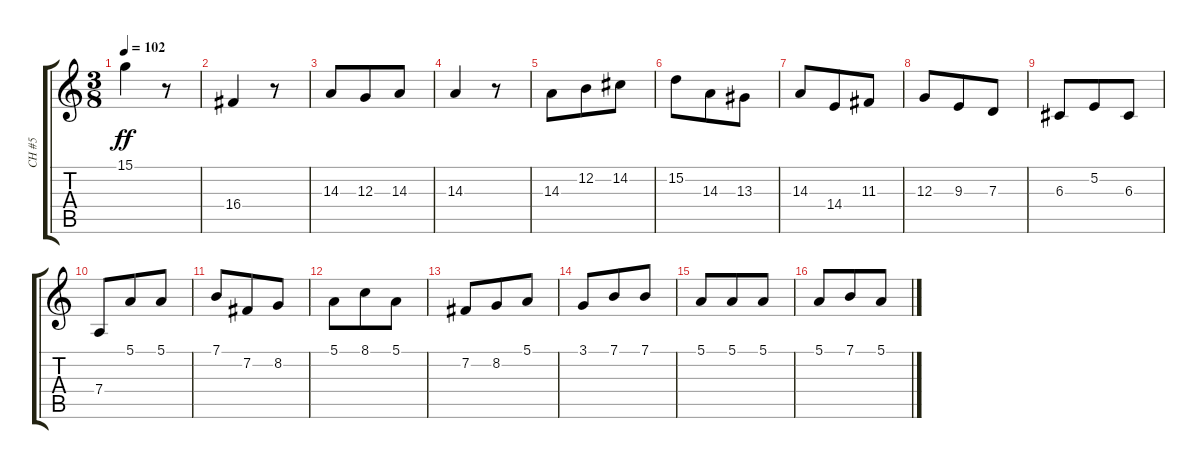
\track ("CH #5" "CH #5") {instrument stringensemble1}
\staff {score tabs}
\tuning (E4 B3 G3 D3 A2 E2) {hide}
\ts (3 8)
\tempo 102
\clef g2
\ks c
15.1.4{dy ff} r.8 |
16.4.4 r.8 |
14.3.8 12.3.8 14.3.8 |
14.3.4 r.8 |
14.3.8 12.2.8 14.2.8 |
15.2.8 14.3.8 13.3.8 |
14.3.8 14.4.8 11.3.8 |
12.3.8 9.3.8 7.3.8 |
6.3.8 5.2.8 6.3.8 |
7.4.8 5.1.8 5.1.8 |
7.1.8 7.2.8 8.2.8 |
5.1.8 8.1.8 5.1.8 |
7.2.8 8.2.8 5.1.8 |
3.1.8 7.1.8 7.1.8 |
5.1.8 5.1.8 5.1.8 |
5.1.8 7.1.8 5.1.8
